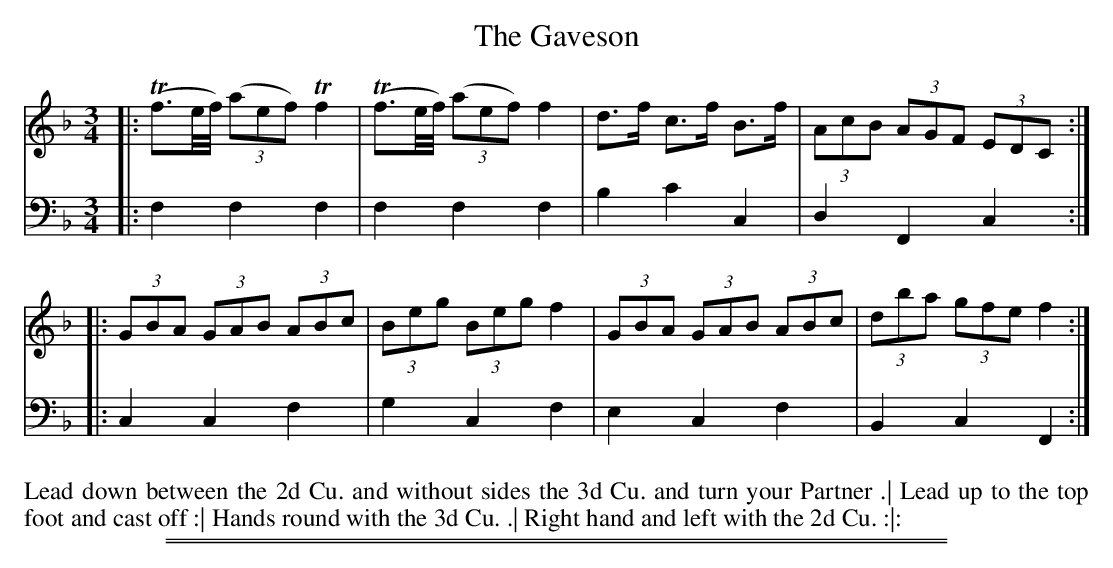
X:1
T: The Gaveson
M: 3/4
L: 1/8
K: F
V: 1
|: (Tf3/e//f//) ((3aef) Tf2 | (Tf3/e//f//) ((3aef) f2 | d>f c>f B>f | (3AcB (3AGF (3EDC :|
|: (3GBA (3GAB (3ABc | (3Beg (3Beg f2 | (3GBA (3GAB (3ABc | (3dba (3gfe f2 :|
V: 2 clef=bass middle=d
|: f2 f2 f2 | f2 f2 f2 | b2 c'2 c2 | d2 F2 c2 :|
|: c2 c2 f2 | g2 c2 f2 | e2 c2 f2 | B2 c2 F2 :|
%%begintext align
Lead down between the 2d Cu. and without sides the 3d Cu. and turn your Partner .|
Lead up to the top foot and cast off :|
Hands round with the 3d Cu. .|
Right hand and left with the 2d Cu. :|:
